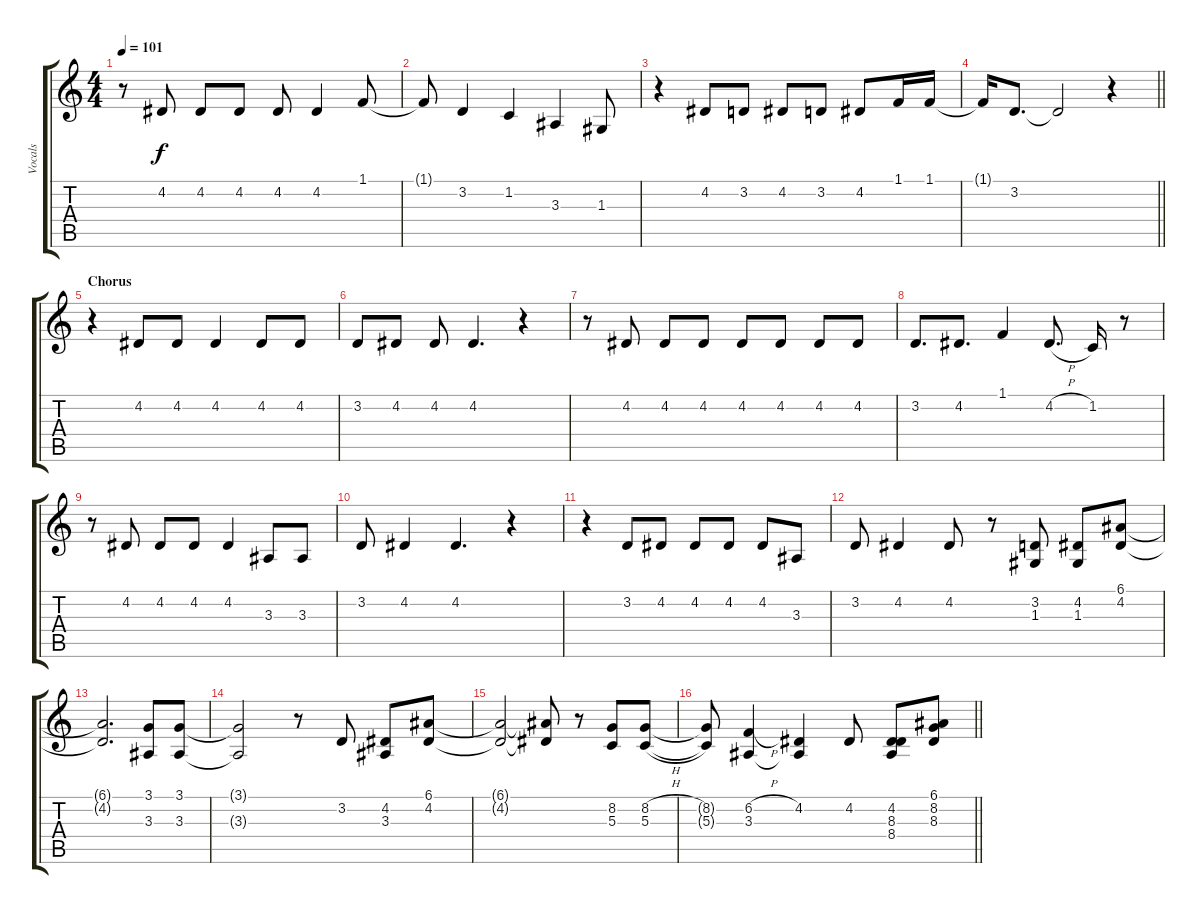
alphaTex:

\track ("Vocals" "Vocals") {instrument altosax}
\staff {score tabs}
\tuning (E4 B3 G3 D3 A2 E2) {hide}
\ts (4 4)
\tempo 101
\clef g2
\ks c
r.8{dy f} 4.2.8 4.2.8 4.2.8 4.2.8 4.2.4 1.1.8 |
1.1{t}.8 3.2.4 1.2.4 3.3.4 1.3.8 |
r.4 4.2.8 3.2.8 4.2.8 3.2.8 4.2.8 1.1.16 1.1.16 |
\barLineRight lightlight
1.1{t}.16 3.2.8{d} 3.2{t}.2 r.4 |
\section ("" "Chorus")
r.4 4.2.8 4.2.8 4.2.4 4.2.8 4.2.8 |
3.2.8 4.2.8 4.2.8 4.2.4{d} r.4 |
r.8 4.2.8 4.2.8 4.2.8 4.2.8 4.2.8 4.2.8 4.2.8 |
3.2.8{d} 4.2.8{d} 1.1.4 4.2{h}.8{d} 1.2.16 r.8 |
r.8 4.2.8 4.2.8 4.2.8 4.2.4 3.3.8 3.3.8 |
3.2.8 4.2.4 4.2.4{d} r.4 |
r.4 3.2.8 4.2.8 4.2.8 4.2.8 4.2.8 3.3.8 |
3.2.8 4.2.4 4.2.8 r.8 (3.2 1.3).8 (4.2 1.3).8 (6.1 4.2).8 |
(6.1{t} 4.2{t}).2{d} (3.1 3.3).8 (3.1 3.3).8 |
(3.1{t} 3.3{t}).2 r.8 3.2.8 (4.2 3.3).8 (6.1 4.2).8 |
(6.1{t} 4.2{t}).2 (6.1{t} 4.2{t}).8 r.8 (8.2 5.3).8 (8.2{h} 5.3{h}).8 |
\barLineRight lightlight
(8.2{t} 5.3{t}).8 (6.2{h} 3.3).4 (4.2 3.3{t}).4 4.2.8 (4.2 8.3 8.4).8 (6.1 8.2 8.3).8
